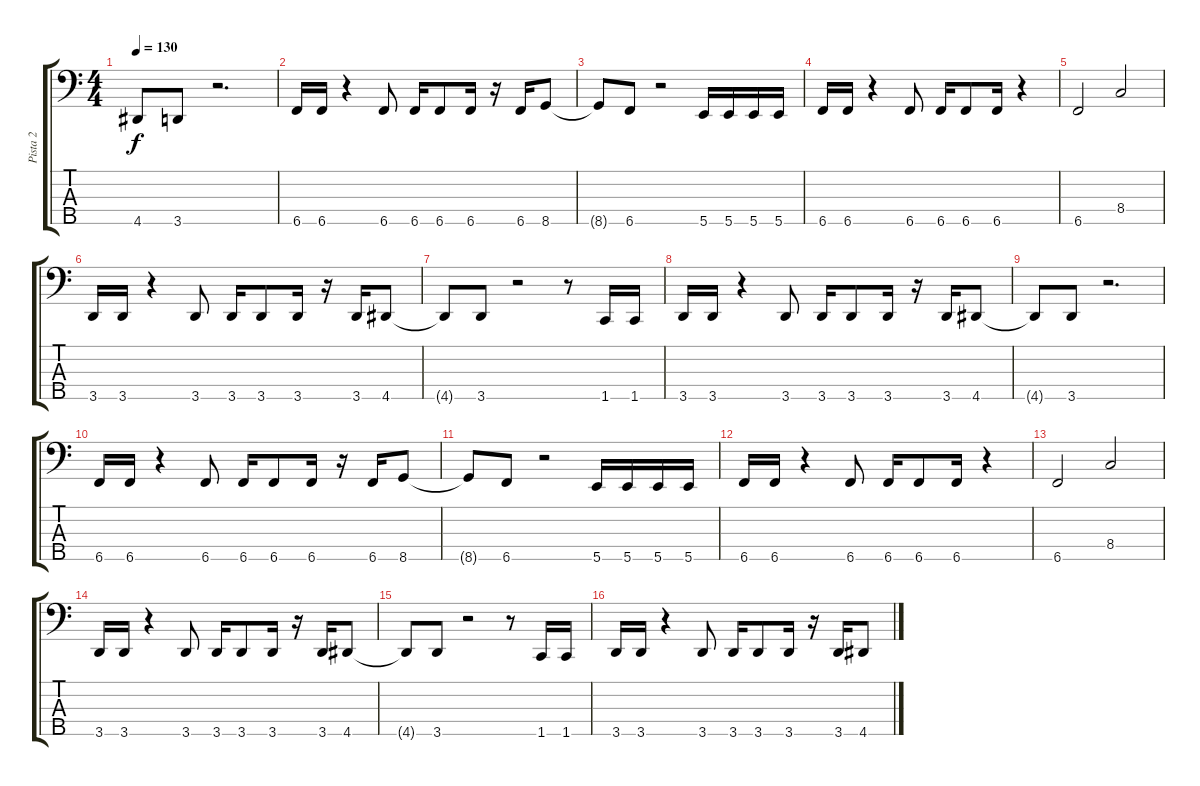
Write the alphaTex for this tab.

\track ("Pista 2" "Pista 2") {instrument fretlessbass}
\staff {score tabs}
\tuning (G2 D2 A1 E1 B0) {hide}
\ts (4 4)
\tempo 130
\clef f4
\ks c
4.5{t}.8{dy f} 3.5.8 r.2{d} |
6.5.16 6.5.16 r.4 6.5.8 6.5.16 6.5.8 6.5.16 r.16 6.5.16 8.5.8 |
8.5{t}.8 6.5.8 r.2 5.5.16 5.5.16 5.5.16 5.5.16 |
6.5.16 6.5.16 r.4 6.5.8 6.5.16 6.5.8 6.5.16 r.4 |
6.5.2 8.4.2 |
3.5.16 3.5.16 r.4 3.5.8 3.5.16 3.5.8 3.5.16 r.16 3.5.16 4.5.8 |
4.5{t}.8 3.5.8 r.2 r.8 1.5.16 1.5.16 |
3.5.16 3.5.16 r.4 3.5.8 3.5.16 3.5.8 3.5.16 r.16 3.5.16 4.5.8 |
4.5{t}.8 3.5.8 r.2{d} |
6.5.16 6.5.16 r.4 6.5.8 6.5.16 6.5.8 6.5.16 r.16 6.5.16 8.5.8 |
8.5{t}.8 6.5.8 r.2 5.5.16 5.5.16 5.5.16 5.5.16 |
6.5.16 6.5.16 r.4 6.5.8 6.5.16 6.5.8 6.5.16 r.4 |
6.5.2 8.4.2 |
3.5.16 3.5.16 r.4 3.5.8 3.5.16 3.5.8 3.5.16 r.16 3.5.16 4.5.8 |
4.5{t}.8 3.5.8 r.2 r.8 1.5.16 1.5.16 |
3.5.16 3.5.16 r.4 3.5.8 3.5.16 3.5.8 3.5.16 r.16 3.5.16 4.5.8
